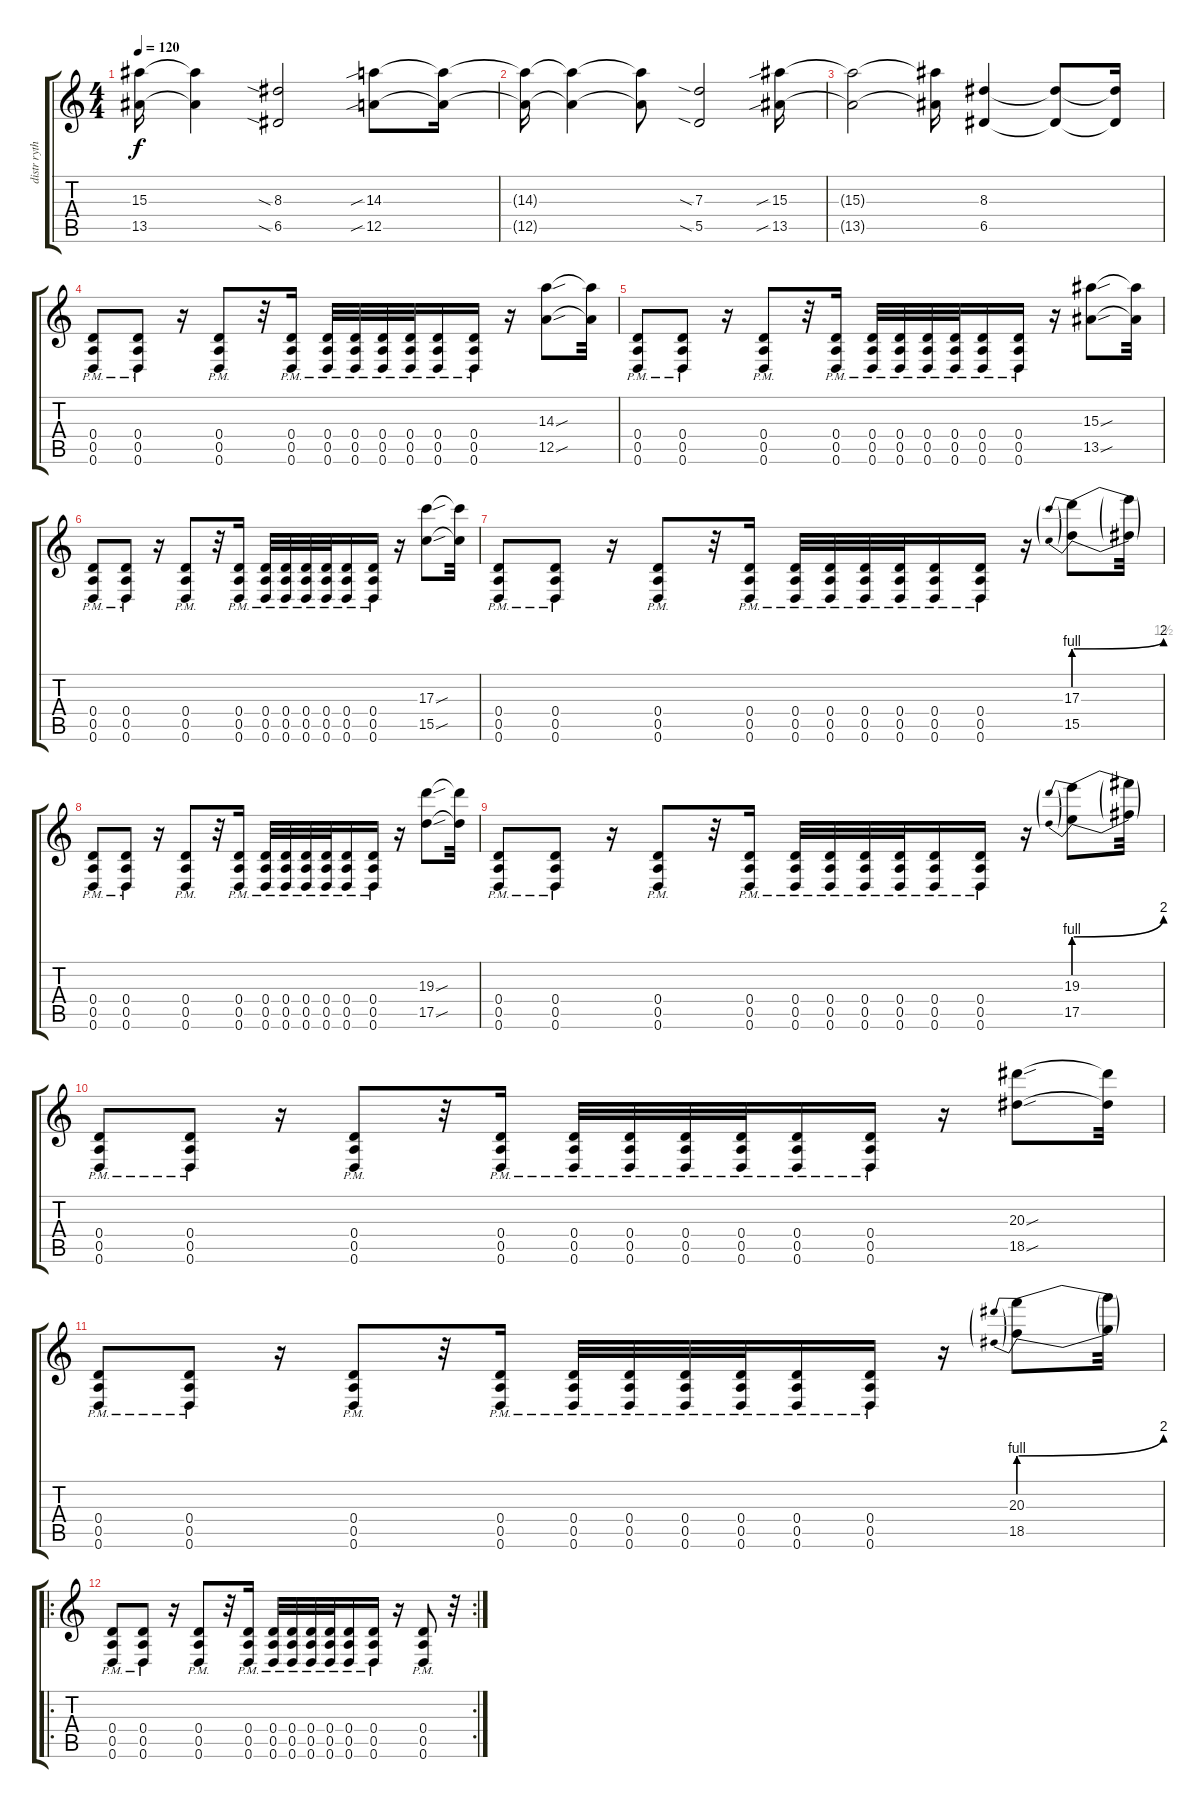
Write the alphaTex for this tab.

\track ("distr rythm" "distr ryth") {instrument distortionguitar}
\staff {score tabs}
\tuning (E4 B3 G3 D3 A2 D2) {hide}
\ts (4 4)
\tempo 120
\clef g2
\ks c
(15.3{t} 13.5{t}).16{dy f} (15.3{t} 13.5{t}).4 (8.3{sia} 6.5{sia}).2 (14.3{sib} 12.5{sib}).8 (14.3{t} 12.5{t}).16 |
(14.3{t} 12.5{t}).16 (14.3{t} 12.5{t}).4 (14.3{t} 12.5{t}).8 (7.3{sia} 5.5{sia}).2 (15.3{sib} 13.5{sib}).16 |
(15.3{t} 13.5{t}).2 (15.3{t} 13.5{t}).16 (8.3 6.5).4 (8.3{t} 6.5{t}).8 (8.3{t} 6.5{t}).16 |
(0.4{pm} 0.5{pm} 0.6).8 (0.4{pm} 0.5{pm} 0.6).8 r.16 (0.4{pm} 0.5{pm} 0.6).8 r.32 (0.4{pm} 0.5{pm} 0.6).16 (0.4{pm} 0.5 0.6).32 (0.4{pm} 0.5{pm} 0.6).32 (0.4{pm} 0.5{pm} 0.6).32 (0.4{pm} 0.5{pm} 0.6).32 (0.4{pm} 0.5{pm} 0.6{pm}).16 (0.4{pm} 0.5{pm} 0.6).16 r.16 (14.3{sou} 12.5{sou}).8 (14.3{t} 12.5{t}).32 |
(0.4{pm} 0.5{pm} 0.6).8 (0.4{pm} 0.5{pm} 0.6).8 r.16 (0.4{pm} 0.5{pm} 0.6).8 r.32 (0.4{pm} 0.5{pm} 0.6).16 (0.4{pm} 0.5 0.6).32 (0.4{pm} 0.5{pm} 0.6).32 (0.4{pm} 0.5{pm} 0.6).32 (0.4{pm} 0.5{pm} 0.6).32 (0.4{pm} 0.5{pm} 0.6{pm}).16 (0.4{pm} 0.5{pm} 0.6).16 r.16 (15.3{sou} 13.5{sou}).8 (15.3{t} 13.5{t}).32 |
(0.4{pm} 0.5{pm} 0.6).8 (0.4{pm} 0.5{pm} 0.6).8 r.16 (0.4{pm} 0.5{pm} 0.6).8 r.32 (0.4{pm} 0.5{pm} 0.6).16 (0.4{pm} 0.5 0.6).32 (0.4{pm} 0.5{pm} 0.6).32 (0.4{pm} 0.5{pm} 0.6).32 (0.4{pm} 0.5{pm} 0.6).32 (0.4{pm} 0.5{pm} 0.6{pm}).16 (0.4{pm} 0.5{pm} 0.6).16 r.16 (17.3{sou} 15.5{sou}).8 (17.3{t} 15.5{t}).32 |
(0.4{pm} 0.5{pm} 0.6).8 (0.4{pm} 0.5{pm} 0.6).8 r.16 (0.4{pm} 0.5{pm} 0.6).8 r.32 (0.4{pm} 0.5{pm} 0.6).16 (0.4{pm} 0.5 0.6).32 (0.4{pm} 0.5{pm} 0.6).32 (0.4{pm} 0.5{pm} 0.6).32 (0.4{pm} 0.5{pm} 0.6).32 (0.4{pm} 0.5{pm} 0.6{pm}).16 (0.4{pm} 0.5{pm} 0.6).16 r.16 (17.3{be (prebendbend 0 4 60 8)} 15.5{be (prebendbend 0 4 60 6)}).8 (17.3{t} 15.5{t}).32 |
(0.4{pm} 0.5{pm} 0.6).8 (0.4{pm} 0.5{pm} 0.6).8 r.16 (0.4{pm} 0.5{pm} 0.6).8 r.32 (0.4{pm} 0.5{pm} 0.6).16 (0.4{pm} 0.5 0.6).32 (0.4{pm} 0.5{pm} 0.6).32 (0.4{pm} 0.5{pm} 0.6).32 (0.4{pm} 0.5{pm} 0.6).32 (0.4{pm} 0.5{pm} 0.6{pm}).16 (0.4{pm} 0.5{pm} 0.6).16 r.16 (19.3{sou} 17.5{sou}).8 (19.3{t} 17.5{t}).32 |
(0.4{pm} 0.5{pm} 0.6).8 (0.4{pm} 0.5{pm} 0.6).8 r.16 (0.4{pm} 0.5{pm} 0.6).8 r.32 (0.4{pm} 0.5{pm} 0.6).16 (0.4{pm} 0.5 0.6).32 (0.4{pm} 0.5{pm} 0.6).32 (0.4{pm} 0.5{pm} 0.6).32 (0.4{pm} 0.5{pm} 0.6).32 (0.4{pm} 0.5{pm} 0.6{pm}).16 (0.4{pm} 0.5{pm} 0.6).16 r.16 (19.3{be (prebendbend 0 4 60 8)} 17.5{be (prebendbend 0 4 60 8)}).8 (19.3{t} 17.5{t}).32 |
(0.4{pm} 0.5{pm} 0.6).8 (0.4{pm} 0.5{pm} 0.6).8 r.16 (0.4{pm} 0.5{pm} 0.6).8 r.32 (0.4{pm} 0.5{pm} 0.6).16 (0.4{pm} 0.5 0.6).32 (0.4{pm} 0.5{pm} 0.6).32 (0.4{pm} 0.5{pm} 0.6).32 (0.4{pm} 0.5{pm} 0.6).32 (0.4{pm} 0.5{pm} 0.6{pm}).16 (0.4{pm} 0.5{pm} 0.6).16 r.16 (20.3{sou} 18.5{sou}).8 (20.3{t} 18.5{t}).32 |
(0.4{pm} 0.5{pm} 0.6).8 (0.4{pm} 0.5{pm} 0.6).8 r.16 (0.4{pm} 0.5{pm} 0.6).8 r.32 (0.4{pm} 0.5{pm} 0.6).16 (0.4{pm} 0.5 0.6).32 (0.4{pm} 0.5{pm} 0.6).32 (0.4{pm} 0.5{pm} 0.6).32 (0.4{pm} 0.5{pm} 0.6).32 (0.4{pm} 0.5{pm} 0.6{pm}).16 (0.4{pm} 0.5{pm} 0.6).16 r.16 (20.3{be (prebendbend 0 4 60 8)} 18.5{be (prebendbend 0 4 60 8)}).8 (20.3{t} 18.5{t}).32 |
\ro
\rc 2
(0.4{pm} 0.5{pm} 0.6).8 (0.4{pm} 0.5{pm} 0.6).8 r.16 (0.4{pm} 0.5{pm} 0.6).8 r.32 (0.4{pm} 0.5{pm} 0.6).16 (0.4{pm} 0.5 0.6).32 (0.4{pm} 0.5{pm} 0.6).32 (0.4{pm} 0.5{pm} 0.6).32 (0.4{pm} 0.5{pm} 0.6).32 (0.4{pm} 0.5{pm} 0.6{pm}).16 (0.4{pm} 0.5{pm} 0.6).16 r.16 (0.4{pm} 0.5{pm} 0.6).8 r.32
